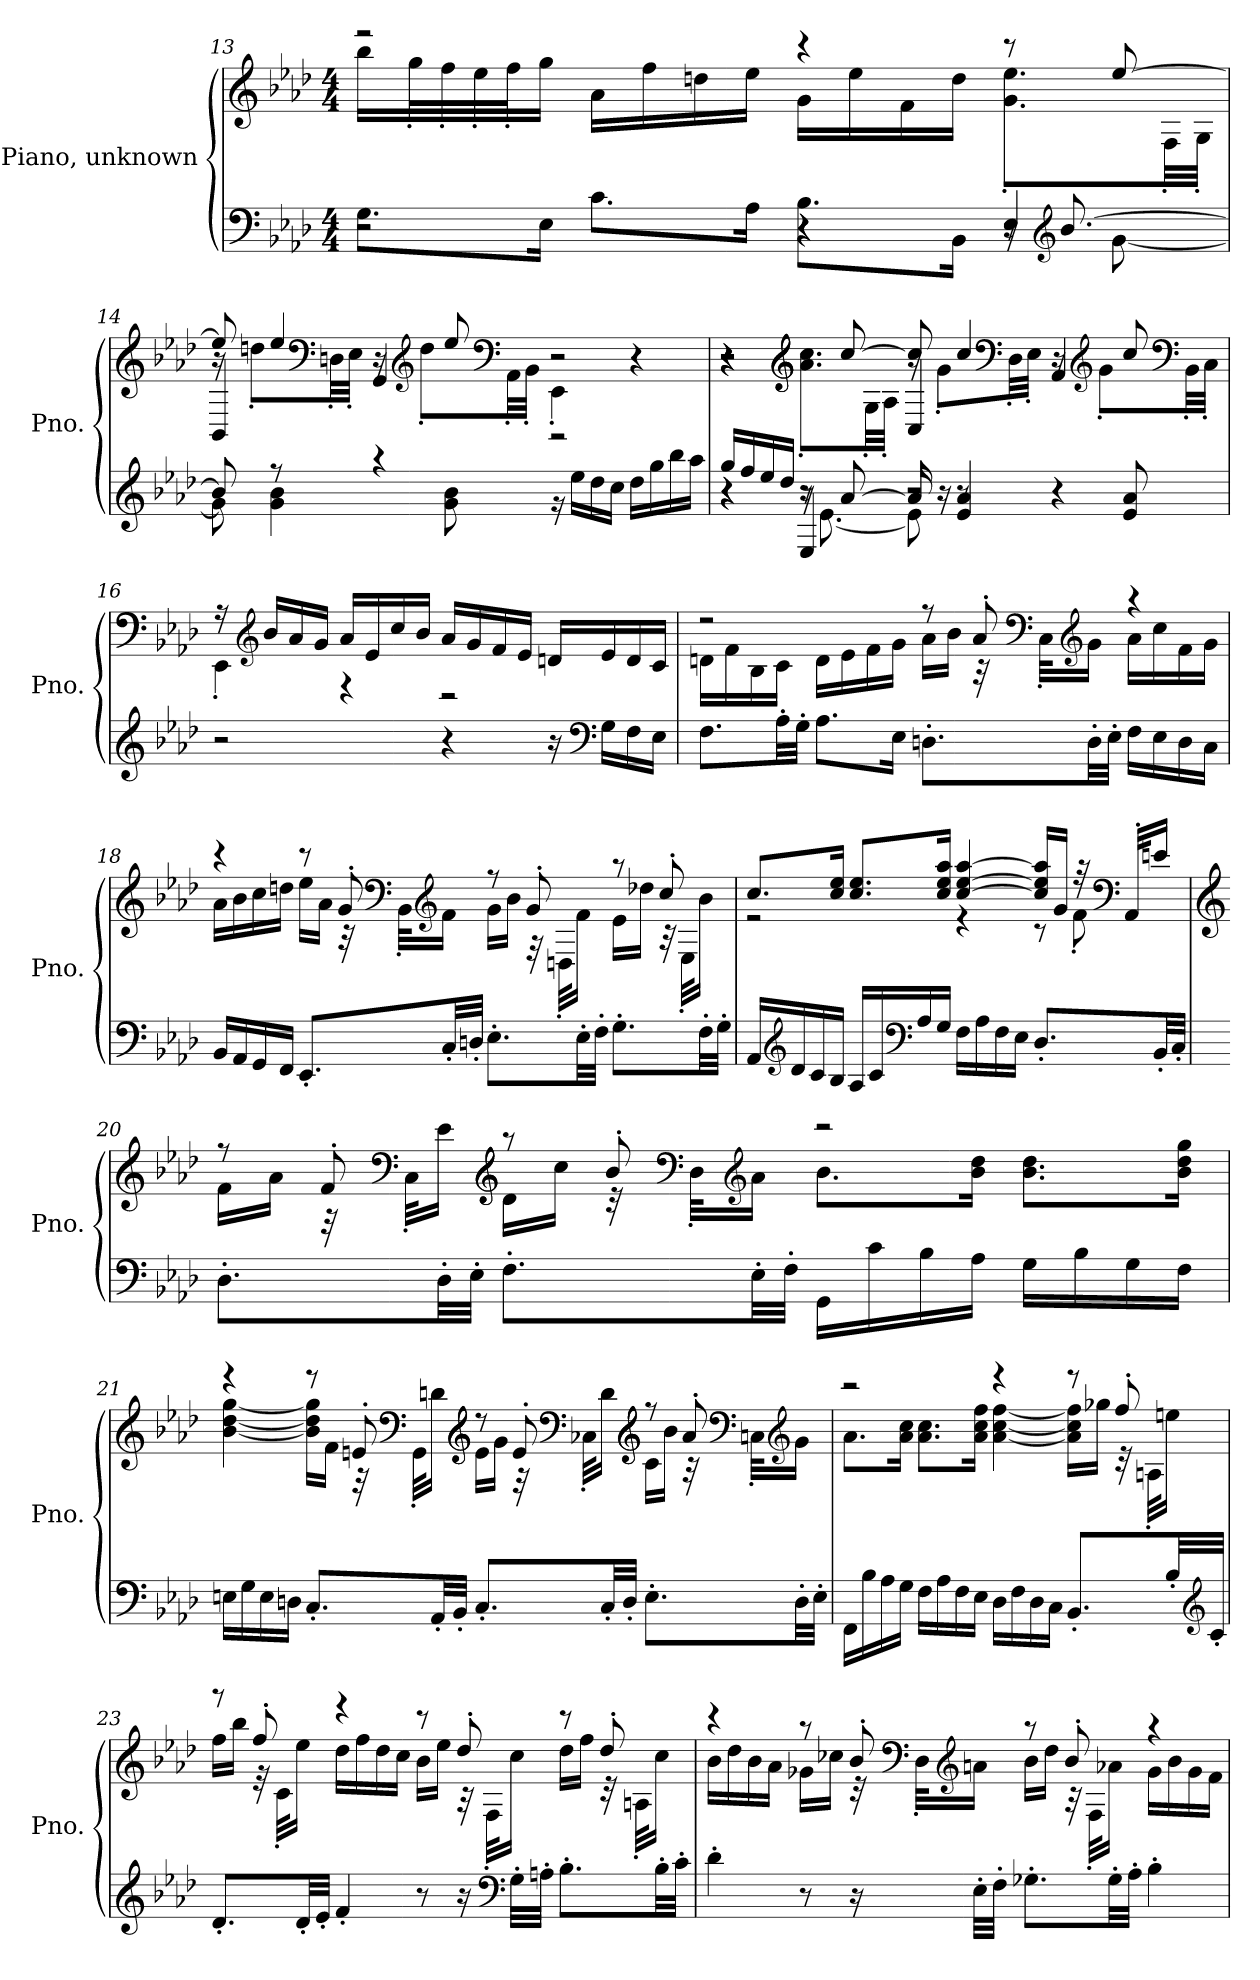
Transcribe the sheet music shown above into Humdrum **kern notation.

**kern	**kern
*part1	*part1
*staff2	*staff1
*I"Piano, unknown	*
*I'Pno.	*
!!LO:LB:g=z
*clefF4	*clefG2
*k[b-e-a-d-]	*k[b-e-a-d-]
*M4/4	*M4/4
=13	=13
*^	*^
*	*^	*	*
2r	8.G\L	2r	2r	16bb-\LL
.	.	.	.	32gg'\L
.	.	.	.	32ff'\
.	.	.	.	32ee-'\
.	.	.	.	32ff'\J
.	16E-\Jk	.	.	16gg\JJ
.	8.c\L	.	.	16a-\LL
.	.	.	.	16ff\
.	.	.	.	16ddn\
.	16A-\Jk	.	.	16ee-\JJ
4r	8.B-\L	4r	4r	16g\LL
.	.	.	.	16ee-\
.	.	.	.	16f\
.	16BB-\Jk	.	.	16dd\JJ
16r	8r	4E-/	8r	8.g\' 8.ee-\'L
*clefG2	*	*	*	*
[8.b-/	.	.	.	.
.	[8g\	.	[8ee-/	.
.	.	.	.	32F'\LL
.	.	.	.	32G'\JJJ
*	*v	*v	*	*
!!LO:LB:g=z
=14	=14	=14	=14
*	*	*	*^
8b-/]	8g\]	8ee-/]	16r	4BB-/
.	.	.	8ddn'\L	.
8r	4g\ 4b-\	4ee-/	.	.
*	*	*clefF4	*	*
.	.	.	32Dn'\LL	.
.	.	.	32E-'\JJJ	.
4r	.	.	16r	4GG/
*	*	*clefG2	*	*
.	.	.	8dd'\L	.
.	8g\ 8b-\	8ee-/	.	.
*	*	*clefF4	*	*
.	.	.	32AA-'\LL	.
.	.	.	32BB-'\JJJ	.
2r	16r	2r	4EE-'\	2r
.	16ee-\LL	.	.	.
.	16dd-\	.	.	.
.	16cc\JJ	.	.	.
.	16dd-\LL	.	4r	.
.	16gg\	.	.	.
.	16bb-\	.	.	.
.	16aa-\JJ	.	.	.
!!LO:LB:g=z	!!	!!
=15	=15	=15	=15	=15
*	*^	*	*	*
16gg/LL	4r	4r	4r	4r	2r
16ff/	.	.	.	.	.
16ee-/	.	.	.	.	.
16dd-/JJ	.	.	.	.	.
*	*	*	*clefG2	*	*
8r	16r	4E-/	8r	8.a-\' 8.cc\'L	.
.	[8.e-\	.	.	.	.
[8a-/	.	.	[8cc/	.	.
.	.	.	.	32G'\LL	.
.	.	.	.	32A-'\JJJ	.
16a-/]	8e-\]	2r	8cc/]	16r	4C/
16r	.	.	.	8g'\L	.
4e-/ 4a-/	8r	.	4cc/	.	.
*	*	*	*clefF4	*	*
.	.	.	.	32D-'\LL	.
.	.	.	.	32E-'\JJJ	.
.	4r	.	.	16r	4AA-/
*	*	*	*clefG2	*	*
.	.	.	.	8g'\L	.
8e-/ 8a-/	.	.	8cc/	.	.
*	*	*	*clefF4	*	*
.	.	.	.	32BB-'\LL	.
.	.	.	.	32C'\JJJ	.
*v	*v	*v	*	*	*
*	*	*v	*v
!!LO:LB:g=z
=16	=16	=16
2r	16r	4EE-'\
*	*clefG2	*
.	16b-/LL	.
.	16a-/	.
.	16g/JJ	.
.	16a-/LL	4r
.	16e-/	.
.	16cc/	.
.	16b-/JJ	.
4r	16a-/LL	2r
.	16g/	.
.	16f/	.
.	16e-/JJ	.
16r	16dn/LL	.
*clefF4	*	*
16G\LL	16e-/	.
16F\	16d/	.
16E-\JJ	16c/JJ	.
=17	=17	=17
8.F\L	2r	16dn\LL
.	.	16f\
.	.	16B-\
32A-'\LL	.	16c\JJ
32G'\JJJ	.	.
8.A-\L	.	16d\LL
.	.	16e-\
.	.	16f\
16E-\Jk	.	16g\JJ
8.Dn'\L	8r	16a-\LL
.	.	16b-\JJ
.	8a-'/	32r
*	*clefF4	*
.	.	32C'\KLL
*	*clefG2	*
32D'\LL	.	16g\JJ
32E-'\JJJ	.	.
16F\LL	4r	16a-\LL
16E-\	.	16cc\
16D\	.	16f\
16C\JJ	.	16g\JJ
!!LO:LB:g=z	!!
=18	=18	=18
16BB-/LL	4r	16a-\LL
16AA-/	.	16b-\
16GG/	.	16cc\
16FF/JJ	.	16ddn\JJ
8.EE-'/L	8r	16ee-\LL
.	.	16a-\JJ
.	8g'/	32r
*	*clefF4	*
.	.	32BB-'\KLL
*	*clefG2	*
32C'/LL	.	16f\JJ
32Dn'/JJJ	.	.
8.E-'\L	8r	16g\LL
.	.	16b-\JJ
.	8g'/	32r
.	.	32Dn'\KLL
32E-'\LL	.	16f\JJ
32F'\JJJ	.	.
8.G'\L	8r	16e-\LL
.	.	16dd-X\JJ
.	8cc'/	32r
.	.	32E-'\KLL
32F'\LL	.	16b-\JJ
32G'\JJJ	.	.
!!LO:PB:g=z	!!
=19	=19	=19
16AA-/LL	8.cc/L	2r
*clefG2	*	*
16d-/	.	.
16c/	.	.
16B-/JJ	16cc/ 16ee-/Jk	.
16A-/LL	8.cc/ 8.ee-/L	.
16c/	.	.
*clefF4	*	*
16A-/	.	.
16G/JJ	16cc/ 16ee-/ 16aa-/Jk	.
16F\LL	[4cc/ [4ee-/ [4aa-/	4r
16A-\	.	.
16F\	.	.
16E-\JJ	.	.
8.D-'/L	16cc/] 16ee-/] 16aa-/]LL	8r
.	16g/JJ	.
.	32r	8f'\
*	*clefF4	*
.	32AA-'/KLL	.
32BB-'/LL	16en/JJ	.
32C'/JJJ	.	.
!!LO:LB:g=z	!!
=20	=20	=20
*	*clefG2	*
8.D-'\L	8r	16f\LL
.	.	16a-\JJ
.	8f'/	32r
*	*clefF4	*
.	.	32C'\KLL
32D-'\LL	.	16e-\JJ
32E-'\JJJ	.	.
*	*clefG2	*
8.F'\L	8r	16d-\LL
.	.	16cc\JJ
.	8b-'/	32r
*	*clefF4	*
.	.	32D-'\KLL
*	*clefG2	*
32E-'\LL	.	16a-\JJ
32F'\JJJ	.	.
16GG\LL	2r	8.b-\L
16c\	.	.
16B-\	.	.
16A-\JJ	.	16b-\ 16dd-\Jk
16G\LL	.	8.b-\ 8.dd-\L
16B-\	.	.
16G\	.	.
16F\JJ	.	16b-\ 16dd-\ 16gg\Jk
!!LO:LB:g=z	!!
=21	=21	=21
16En\LL	4r	[4b-\ [4dd-\ [4gg\
16G\	.	.
16E\	.	.
16Dn\JJ	.	.
8.C'/L	8r	16b-\] 16dd-\] 16gg\]LL
.	.	16f\JJ
.	8en'/	32r
*	*clefF4	*
.	.	32GG'\KLL
32AA-'/LL	.	16dn\JJ
32BB-'/JJJ	.	.
*	*clefG2	*
8.C'/L	8r	16e\LL
.	.	16g\JJ
.	8e'/	32r
*	*clefF4	*
.	.	32C-X'\KLL
32C'/LL	.	16d\JJ
32D'/JJJ	.	.
*	*clefG2	*
8.E'\L	8r	16c\LL
.	.	16b-\JJ
.	8a-'/	32r
*	*clefF4	*
.	.	32Cn'\KLL
*	*clefG2	*
32D'\LL	.	16g\JJ
32E'\JJJ	.	.
!!LO:LB:g=z	!!
=22	=22	=22
16FF\LL	2r	8.a-\L
16B-\	.	.
16A-\	.	.
16G\JJ	.	16a-\ 16cc\Jk
16F\LL	.	8.a-\ 8.cc\L
16A-\	.	.
16F\	.	.
16E-\JJ	.	16a-\ 16cc\ 16ff\Jk
16D-\LL	4r	[4a-\ [4cc\ [4ff\
16F\	.	.
16D-\	.	.
16C\JJ	.	.
8.BB-'/L	8r	16a-\] 16cc\] 16ff\]LL
.	.	16gg-X\JJ
.	8ff'/	32r
.	.	32An'\KLL
32B-'/LL	.	16een\JJ
*clefG2	*	*
32c'/JJJ	.	.
!!LO:LB:g=z	!!
=23	=23	=23
8.d-'/L	8r	16ff\LL
.	.	16bb-\JJ
.	8ff'/	32r
.	.	32c'\KLL
32d-'/LL	.	16ee-\JJ
32e-'/JJJ	.	.
4f'/	4r	16dd-\LL
.	.	16ff\
.	.	16dd-\
.	.	16cc\JJ
8r	8r	16b-\LL
.	.	16ee-\JJ
16r	8dd-'/	32r
.	.	32F'\KLL
*clefF4	*	*
32G'\LLL	.	16cc\JJ
32An'\JJJ	.	.
8.B-'\L	8r	16dd-\LL
.	.	16ff\JJ
.	8dd-'/	32r
.	.	32An'\KLL
32B-'\LL	.	16cc\JJ
32c'\JJJ	.	.
!!LO:LB:g=z	!!
=24	=24	=24
4d-'\	4r	16b-\LL
.	.	16dd-\
.	.	16b-\
.	.	16a-\JJ
8r	8r	16g-X\LL
.	.	16cc-X\JJ
16r	8b-'/	32r
*	*clefF4	*
.	.	32D-'\KLL
*	*clefG2	*
32E-'\LLL	.	16an\JJ
32F'\JJJ	.	.
8.G-X'\L	8r	16b-\LL
.	.	16dd-\JJ
.	8b-'/	32r
.	.	32F'\KLL
32G-'\LL	.	16a-X\JJ
32A-'\JJJ	.	.
4B-'\	4r	16g-\LL
.	.	16b-\
.	.	16g-\
.	.	16f\JJ
*	*v	*v
=	=
*-	*-
